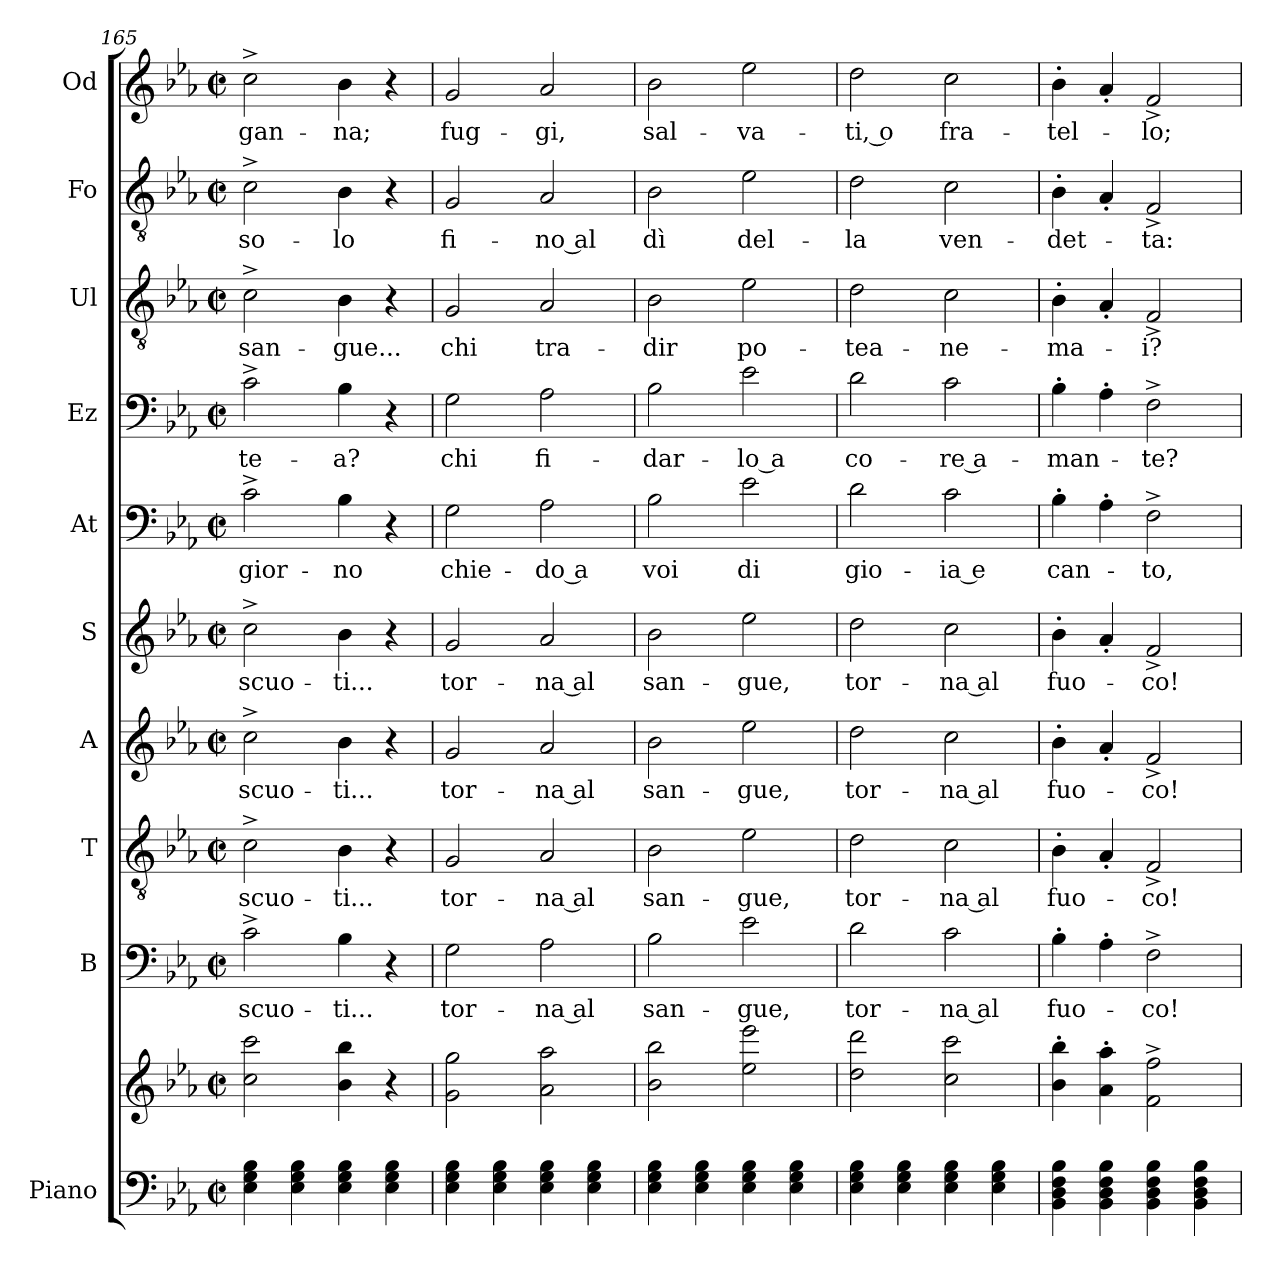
**kern	**kern	**kern	**text	**kern	**text	**kern	**text	**kern	**text	**kern	**text	**kern	**text	**kern	**text	**kern	**text	**kern	**text
*part10	*part10	*part9	*part9	*part8	*part8	*part7	*part7	*part6	*part6	*part5	*part5	*part4	*part4	*part3	*part3	*part2	*part2	*part1	*part1
*staff11	*staff10	*staff9	*staff9	*staff8	*staff8	*staff7	*staff7	*staff6	*staff6	*staff5	*staff5	*staff4	*staff4	*staff3	*staff3	*staff2	*staff2	*staff1	*staff1
*I"Piano	*	*I"B	*	*I"T	*	*I"A	*	*I"S	*	*I"At	*	*I"Ez	*	*I"Ul	*	*I"Fo	*	*I"Od	*
*I'Pno	*	*I'B	*	*I'T	*	*I'A	*	*I'S	*	*I'At	*	*I'Ez	*	*I'Ul	*	*I'Fo	*	*I'Od	*
*clefF4	*clefG2	*clefF4	*	*clefGv2	*	*clefG2	*	*clefG2	*	*clefF4	*	*clefF4	*	*clefGv2	*	*clefGv2	*	*clefG2	*
*k[b-e-a-]	*k[b-e-a-]	*k[b-e-a-]	*	*k[b-e-a-]	*	*k[b-e-a-]	*	*k[b-e-a-]	*	*k[b-e-a-]	*	*k[b-e-a-]	*	*k[b-e-a-]	*	*k[b-e-a-]	*	*k[b-e-a-]	*
*M2/2	*M2/2	*M2/2	*	*M2/2	*	*M2/2	*	*M2/2	*	*M2/2	*	*M2/2	*	*M2/2	*	*M2/2	*	*M2/2	*
*met(c|)	*met(c|)	*met(c|)	*	*met(c|)	*	*met(c|)	*	*met(c|)	*	*met(c|)	*	*met(c|)	*	*met(c|)	*	*met(c|)	*	*met(c|)	*
=165	=165	=165	=165	=165	=165	=165	=165	=165	=165	=165	=165	=165	=165	=165	=165	=165	=165	=165	=165
!	!	!	!LO:LY:b	!	!LO:LY:b	!	!LO:LY:b	!	!LO:LY:b	!	!LO:LY:b	!	!LO:LY:b	!	!LO:LY:b	!	!LO:LY:b	!	!LO:LY:b
4E-\ 4G\ 4B-\	2cc\ 2ccc\	2c^\	-scuo-	2c^\	-scuo-	2cc^\	-scuo-	2cc^\	-scuo-	2c^\	gior-	2c^\	-te-	2c^\	san-	2c^\	so-	2cc^\	-gan-
4E-\ 4G\ 4B-\	.	.	.	.	.	.	.	.	.	.	.	.	.	.	.	.	.	.	.
!	!	!	!LO:LY:b	!	!LO:LY:b	!	!LO:LY:b	!	!LO:LY:b	!	!LO:LY:b	!	!LO:LY:b	!	!LO:LY:b	!	!LO:LY:b	!	!LO:LY:b
4E-\ 4G\ 4B-\	4b-\ 4bb-\	4B-\	-ti...	4B-\	-ti...	4b-\	-ti...	4b-\	-ti...	4B-\	-no	4B-\	-a?	4B-\	-gue...	4B-\	-lo	4b-\	-na;
4E-\ 4G\ 4B-\	4r	4r	.	4r	.	4r	.	4r	.	4r	.	4r	.	4r	.	4r	.	4r	.
=166	=166	=166	=166	=166	=166	=166	=166	=166	=166	=166	=166	=166	=166	=166	=166	=166	=166	=166	=166
!	!	!	!LO:LY:b	!	!LO:LY:b	!	!LO:LY:b	!	!LO:LY:b	!	!LO:LY:b	!	!LO:LY:b	!	!LO:LY:b	!	!LO:LY:b	!	!LO:LY:b
4E-\ 4G\ 4B-\	2g\ 2gg\	2G\	tor-	2G/	tor-	2g/	tor-	2g/	tor-	2G\	chie-	2G\	chi	2G/	chi	2G/	fi-	2g/	fug-
4E-\ 4G\ 4B-\	.	.	.	.	.	.	.	.	.	.	.	.	.	.	.	.	.	.	.
!	!	!	!LO:LY:b	!	!LO:LY:b	!	!LO:LY:b	!	!LO:LY:b	!	!LO:LY:b	!	!LO:LY:b	!	!LO:LY:b	!	!LO:LY:b	!	!LO:LY:b
4E-\ 4G\ 4B-\	2a-\ 2aa-\	2A-\	-na al	2A-/	-na al	2a-/	-na al	2a-/	-na al	2A-\	-do a	2A-\	fi-	2A-/	tra-	2A-/	-no al	2a-/	-gi,
4E-\ 4G\ 4B-\	.	.	.	.	.	.	.	.	.	.	.	.	.	.	.	.	.	.	.
!!LO:PB:g=z
=167	=167	=167	=167	=167	=167	=167	=167	=167	=167	=167	=167	=167	=167	=167	=167	=167	=167	=167	=167
!	!	!	!LO:LY:b	!	!LO:LY:b	!	!LO:LY:b	!	!LO:LY:b	!	!LO:LY:b	!	!LO:LY:b	!	!LO:LY:b	!	!LO:LY:b	!	!LO:LY:b
4E-\ 4G\ 4B-\	2b-\ 2bb-\	2B-\	san-	2B-\	san-	2b-\	san-	2b-\	san-	2B-\	voi	2B-\	-dar-	2B-\	-dir	2B-\	dì	2b-\	sal-
4E-\ 4G\ 4B-\	.	.	.	.	.	.	.	.	.	.	.	.	.	.	.	.	.	.	.
!	!	!	!LO:LY:b	!	!LO:LY:b	!	!LO:LY:b	!	!LO:LY:b	!	!LO:LY:b	!	!LO:LY:b	!	!LO:LY:b	!	!LO:LY:b	!	!LO:LY:b
4E-\ 4G\ 4B-\	2ee-\ 2eee-\	2e-\	-gue,	2e-\	-gue,	2ee-\	-gue,	2ee-\	-gue,	2e-\	di	2e-\	-lo a	2e-\	po-	2e-\	del-	2ee-\	-va-
4E-\ 4G\ 4B-\	.	.	.	.	.	.	.	.	.	.	.	.	.	.	.	.	.	.	.
=168	=168	=168	=168	=168	=168	=168	=168	=168	=168	=168	=168	=168	=168	=168	=168	=168	=168	=168	=168
!	!	!	!LO:LY:b	!	!LO:LY:b	!	!LO:LY:b	!	!LO:LY:b	!	!LO:LY:b	!	!LO:LY:b	!	!LO:LY:b	!	!LO:LY:b	!	!LO:LY:b
4E-\ 4G\ 4B-\	2dd\ 2ddd\	2d\	tor-	2d\	tor-	2dd\	tor-	2dd\	tor-	2d\	gio-	2d\	co-	2d\	-tea-	2d\	-la	2dd\	-ti, o
4E-\ 4G\ 4B-\	.	.	.	.	.	.	.	.	.	.	.	.	.	.	.	.	.	.	.
!	!	!	!LO:LY:b	!	!LO:LY:b	!	!LO:LY:b	!	!LO:LY:b	!	!LO:LY:b	!	!LO:LY:b	!	!LO:LY:b	!	!LO:LY:b	!	!LO:LY:b
4E-\ 4G\ 4B-\	2cc\ 2ccc\	2c\	-na al	2c\	-na al	2cc\	-na al	2cc\	-na al	2c\	-ia e	2c\	-re a-	2c\	-ne-	2c\	ven-	2cc\	fra-
4E-\ 4G\ 4B-\	.	.	.	.	.	.	.	.	.	.	.	.	.	.	.	.	.	.	.
=169	=169	=169	=169	=169	=169	=169	=169	=169	=169	=169	=169	=169	=169	=169	=169	=169	=169	=169	=169
!	!	!	!LO:LY:b	!	!LO:LY:b	!	!LO:LY:b	!	!LO:LY:b	!	!LO:LY:b	!	!LO:LY:b	!	!LO:LY:b	!	!LO:LY:b	!	!LO:LY:b
4BB-\ 4D\ 4F\ 4B-\	4b-\' 4bb-\'	4B-'\	fuo-	4B-'\	fuo-	4b-'\	fuo-	4b-'\	fuo-	4B-'\	can-	4B-'\	-man-	4B-'\	-ma-	4B-'\	-det-	4b-'\	-tel-
4BB-\ 4D\ 4F\ 4B-\	4a-\' 4aa-\'	4A-'\	.	4A-'/	.	4a-'/	.	4a-'/	.	4A-'\	.	4A-'\	.	4A-'/	.	4A-'/	.	4a-'/	.
!	!	!	!LO:LY:b	!	!LO:LY:b	!	!LO:LY:b	!	!LO:LY:b	!	!LO:LY:b	!	!LO:LY:b	!	!LO:LY:b	!	!LO:LY:b	!	!LO:LY:b
4BB-\ 4D\ 4F\ 4B-\	2f\^ 2ff\^	2F^\	-co!	2F^/	-co!	2f^/	-co!	2f^/	-co!	2F^\	-to,	2F^\	-te?	2F^/	-i?	2F^/	-ta:	2f^/	-lo;
4BB-\ 4D\ 4F\ 4B-\	.	.	.	.	.	.	.	.	.	.	.	.	.	.	.	.	.	.	.
=	=	=	=	=	=	=	=	=	=	=	=	=	=	=	=	=	=	=	=
*-	*-	*-	*-	*-	*-	*-	*-	*-	*-	*-	*-	*-	*-	*-	*-	*-	*-	*-	*-
